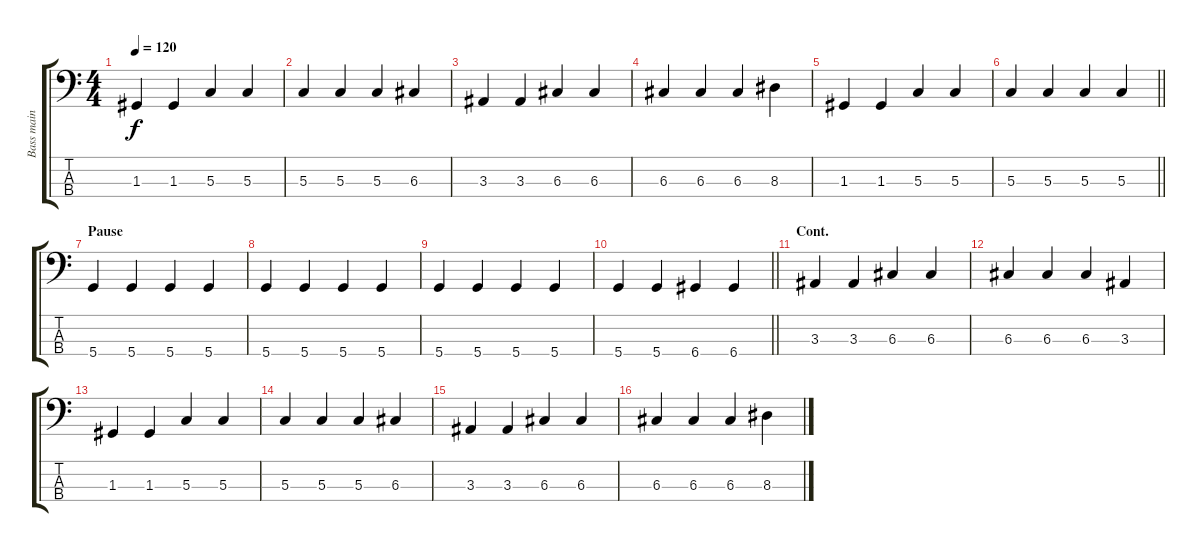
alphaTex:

\track ("Bass main" "Bass main") {instrument electricbasspick}
\staff {score tabs}
\tuning (F2 C2 G1 D1) {hide}
\ts (4 4)
\tempo 120
\clef f4
\ks c
1.3.4{dy f} 1.3.4 5.3.4 5.3.4 |
5.3.4 5.3.4 5.3.4 6.3.4 |
3.3.4 3.3.4 6.3.4 6.3.4 |
6.3.4 6.3.4 6.3.4 8.3.4 |
1.3.4 1.3.4 5.3.4 5.3.4 |
\barLineRight lightlight
5.3.4 5.3.4 5.3.4 5.3.4 |
\section ("" "Pause")
5.4.4 5.4.4 5.4.4 5.4.4 |
5.4.4 5.4.4 5.4.4 5.4.4 |
5.4.4 5.4.4 5.4.4 5.4.4 |
\barLineRight lightlight
5.4.4 5.4.4 6.4.4 6.4.4 |
\section ("" "Cont.")
3.3.4 3.3.4 6.3.4 6.3.4 |
6.3.4 6.3.4 6.3.4 3.3.4 |
1.3.4 1.3.4 5.3.4 5.3.4 |
5.3.4 5.3.4 5.3.4 6.3.4 |
3.3.4 3.3.4 6.3.4 6.3.4 |
6.3.4 6.3.4 6.3.4 8.3.4
